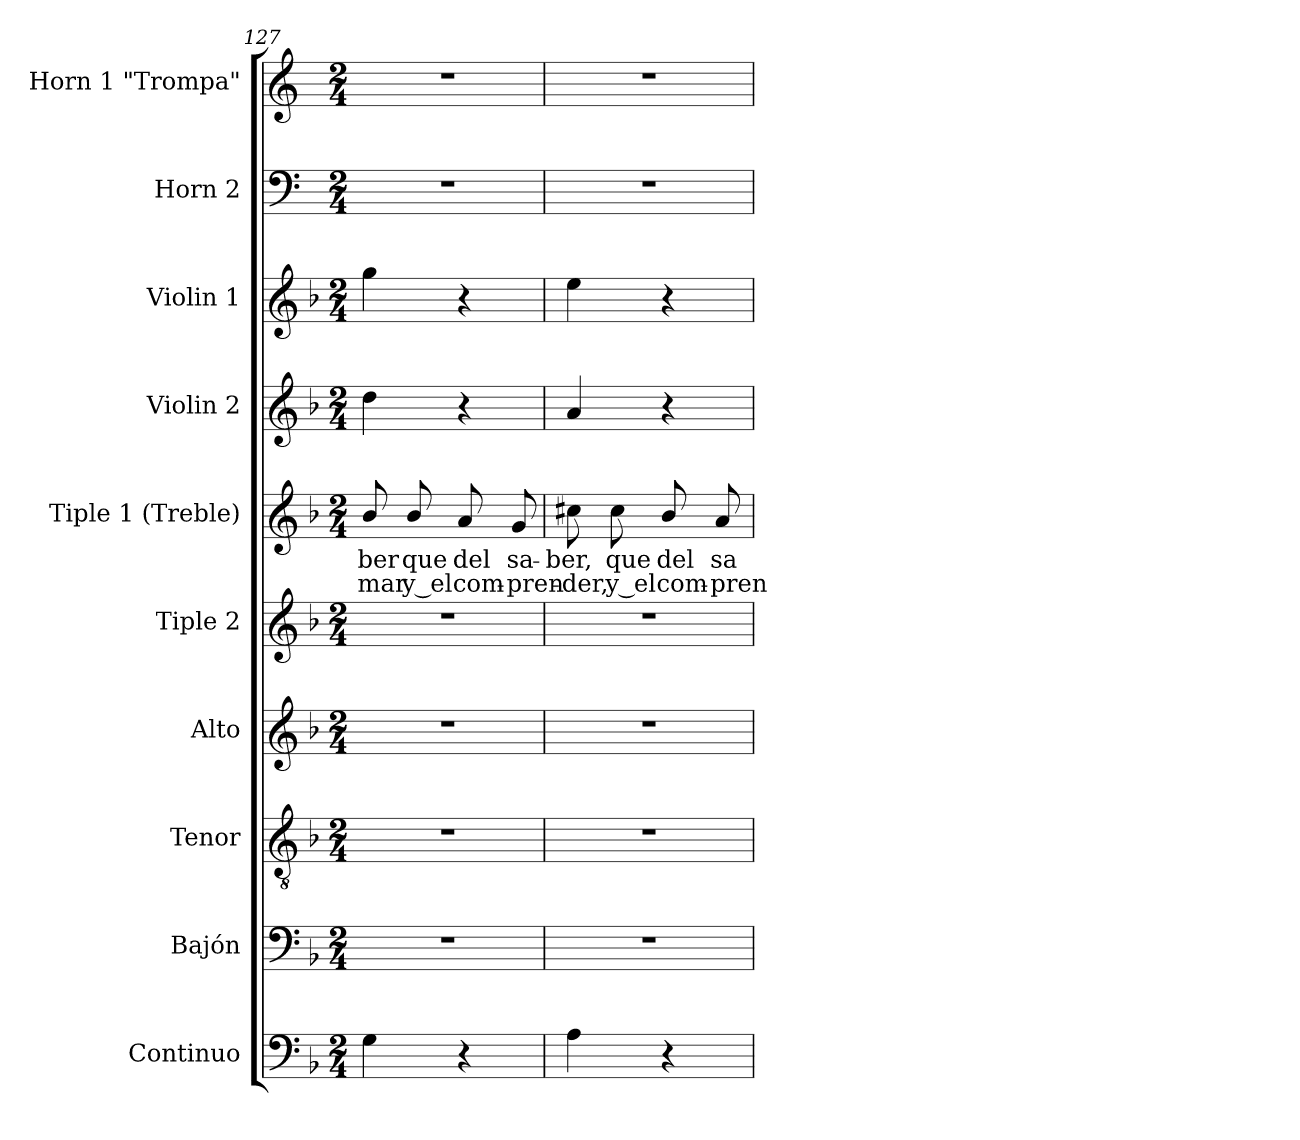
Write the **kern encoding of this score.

**kern	**kern	**kern	**kern	**kern	**kern	**text	**text	**kern	**kern	**kern	**kern
*part10	*part9	*part8	*part7	*part6	*part5	*part5	*part5	*part4	*part3	*part2	*part1
*staff10	*staff9	*staff8	*staff7	*staff6	*staff5	*staff5	*staff5	*staff4	*staff3	*staff2	*staff1
*I"Continuo	*I"Bajón	*I"Tenor	*I"Alto	*I"Tiple 2	*I"Tiple 1 (Treble)	*	*	*I"Violin 2	*I"Violin 1	*I"Horn 2	*I"Horn 1 "Trompa"
*I'Cont.	*	*I'T.	*I'A.	*	*	*	*	*I'Vln. 2	*I'Vln. 1	*I'Hn 1.	*I'Hn 1.
*clefF4	*clefF4	*clefGv2	*clefG2	*clefG2	*clefG2	*	*	*clefG2	*clefG2	*clefF4	*clefG2
*	*	*ITrd7c12	*	*	*	*	*	*	*	*ITrd7c12	*ITrd7c12
*k[b-]	*k[b-]	*k[b-]	*k[b-]	*k[b-]	*k[b-]	*	*	*k[b-]	*k[b-]	*k[]	*k[]
*F:	*F:	*F:	*F:	*F:	*F:	*	*	*F:	*F:	*C:	*C:
*M2/4	*M2/4	*M2/4	*M2/4	*M2/4	*M2/4	*	*	*M2/4	*M2/4	*M2/4	*M2/4
=127	=127	=127	=127	=127	=127	=127	=127	=127	=127	=127	=127
!	!LO:N:vis=1	!LO:N:vis=1	!LO:N:vis=1	!LO:N:vis=1	!	!	!	!	!	!	!
!	!	!	!	!	!	!LO:LY:b:color=#000000	!LO:LY:b:color=#000000	!	!	!LO:N:vis=1	!LO:N:vis=1
4Gi\	2r	2r	2r	2r	8b-i/	-ber	-mar	4ddi\	4ggi\	2r	2r
!	!	!	!	!	!	!LO:LY:b:color=#000000	!LO:LY:b:color=#000000	!	!	!	!
.	.	.	.	.	8b-i/	que	y_el	.	.	.	.
!	!	!	!	!	!	!LO:LY:b:color=#000000	!LO:LY:b:color=#000000	!	!	!	!
4r	.	.	.	.	8ai/	del	com-	4r	4r	.	.
!	!	!	!	!	!	!LO:LY:b:color=#000000	!LO:LY:b:color=#000000	!	!	!	!
.	.	.	.	.	8gi/	sa-	-pren-	.	.	.	.
=128	=128	=128	=128	=128	=128	=128	=128	=128	=128	=128	=128
!	!LO:N:vis=1	!LO:N:vis=1	!LO:N:vis=1	!LO:N:vis=1	!	!	!	!	!	!	!
!	!	!	!	!	!	!LO:LY:b:color=#000000	!LO:LY:b:color=#000000	!	!	!LO:N:vis=1	!LO:N:vis=1
4Ai\	2r	2r	2r	2r	8cc#Xi\	-ber,	-der,	4ai/	4eei\	2r	2r
!	!	!	!	!	!	!LO:LY:b:color=#000000	!LO:LY:b:color=#000000	!	!	!	!
.	.	.	.	.	8cc#i\	que	y_el	.	.	.	.
!	!	!	!	!	!	!LO:LY:b:color=#000000	!LO:LY:b:color=#000000	!	!	!	!
4r	.	.	.	.	8b-i/	del	com-	4r	4r	.	.
!	!	!	!	!	!	!LO:LY:b:color=#000000	!LO:LY:b:color=#000000	!	!	!	!
.	.	.	.	.	8ai/	sa-	-pren-	.	.	.	.
=	=	=	=	=	=	=	=	=	=	=	=
*-	*-	*-	*-	*-	*-	*-	*-	*-	*-	*-	*-
